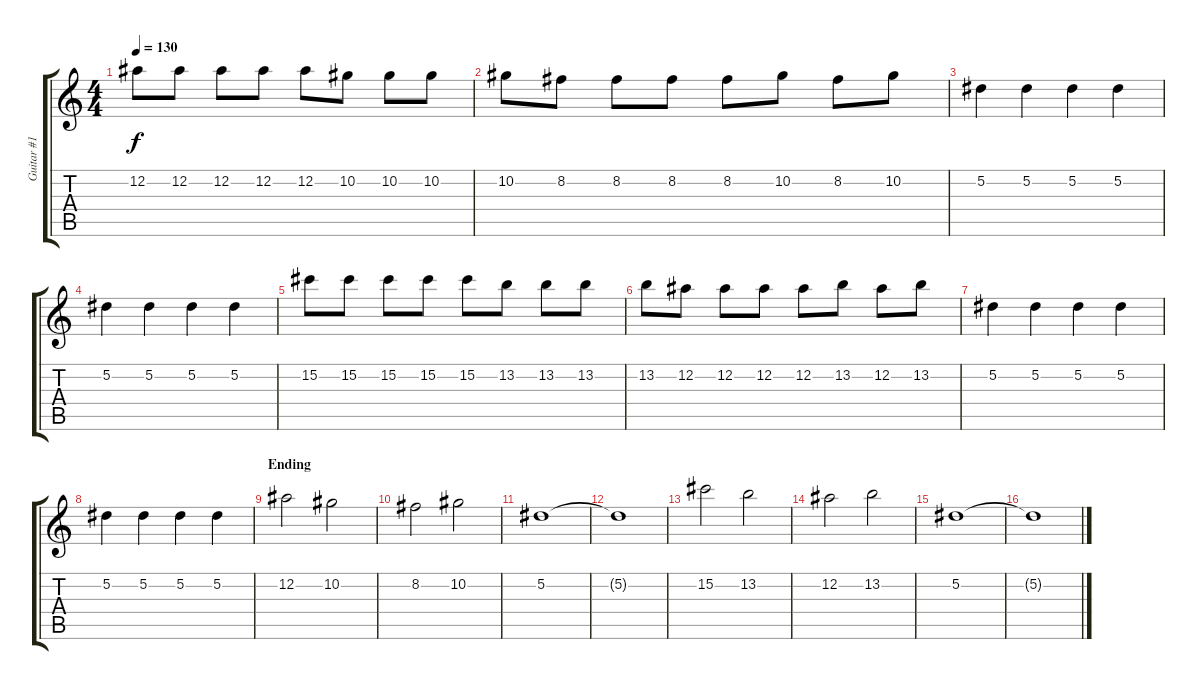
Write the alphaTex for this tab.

\track ("Guitar #1" "Guitar #1") {instrument distortionguitar}
\staff {score tabs}
\tuning (Eb4 Bb3 Gb3 Db3 Ab2 Eb2) {hide}
\ts (4 4)
\tempo 130
\clef g2
\ks c
12.2.8{dy f} 12.2.8 12.2.8 12.2.8 12.2.8 10.2.8 10.2.8 10.2.8 |
10.2.8 8.2.8 8.2.8 8.2.8 8.2.8 10.2.8 8.2.8 10.2.8 |
5.2.4 5.2.4 5.2.4 5.2.4 |
5.2.4 5.2.4 5.2.4 5.2.4 |
15.2.8 15.2.8 15.2.8 15.2.8 15.2.8 13.2.8 13.2.8 13.2.8 |
13.2.8 12.2.8 12.2.8 12.2.8 12.2.8 13.2.8 12.2.8 13.2.8 |
5.2.4 5.2.4 5.2.4 5.2.4 |
5.2.4 5.2.4 5.2.4 5.2.4 |
\section ("" "Ending")
12.2.2 10.2.2 |
8.2.2 10.2.2 |
5.2.1 |
5.2{t}.1 |
15.2.2 13.2.2 |
12.2.2 13.2.2 |
5.2.1 |
5.2{t}.1
